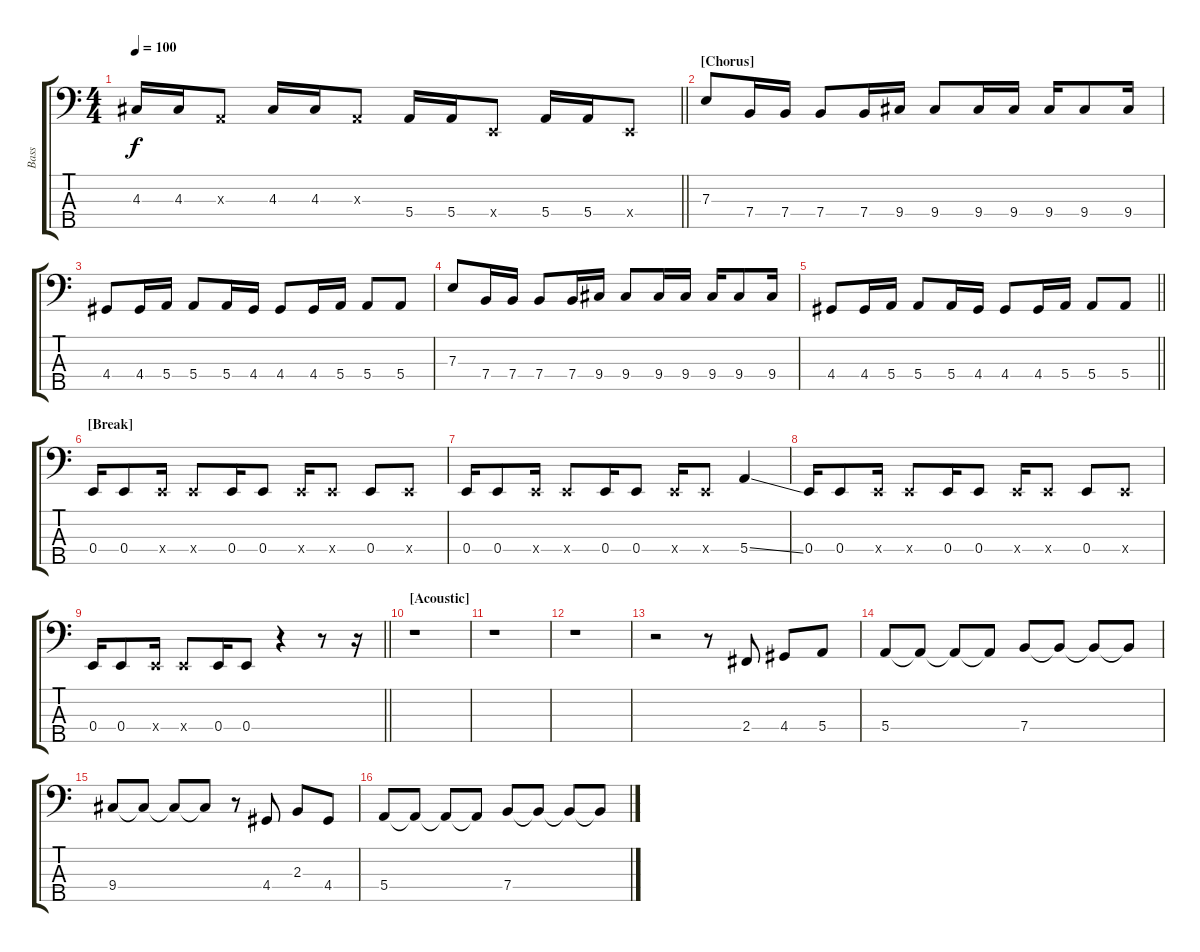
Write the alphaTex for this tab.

\track ("Bass" "Bass") {instrument electricbasspick}
\staff {score tabs}
\tuning (G2 D2 A1 E1 B0) {hide}
\ts (4 4)
\tempo 100
\clef f4
\barLineRight lightlight
\ks c
4.3.16{dy f} 4.3.16 0.3{x}.8 4.3.16 4.3.16 0.3{x}.8 5.4.16 5.4.16 0.4{x}.8 5.4.16 5.4.16 0.4{x}.8 |
\section ("" "[Chorus]")
7.3.8 7.4.16 7.4.16 7.4.8 7.4.16 9.4.16 9.4.8 9.4.16 9.4.16 9.4.16 9.4.8 9.4.16 |
4.4.8 4.4.16 5.4.16 5.4.8 5.4.16 4.4.16 4.4.8 4.4.16 5.4.16 5.4.8 5.4.8 |
7.3.8 7.4.16 7.4.16 7.4.8 7.4.16 9.4.16 9.4.8 9.4.16 9.4.16 9.4.16 9.4.8 9.4.16 |
\barLineRight lightlight
4.4.8 4.4.16 5.4.16 5.4.8 5.4.16 4.4.16 4.4.8 4.4.16 5.4.16 5.4.8 5.4.8 |
\section ("" "[Break]")
0.4.16 0.4.8 0.4{x}.16 0.4{x}.8 0.4.16 0.4.8 0.4{x}.16 0.4{x}.8 0.4.8 0.4{x}.8 |
0.4.16 0.4.8 0.4{x}.16 0.4{x}.8 0.4.16 0.4.8 0.4{x}.16 0.4{x}.8 5.4{ss}.4 |
0.4.16 0.4.8 0.4{x}.16 0.4{x}.8 0.4.16 0.4.8 0.4{x}.16 0.4{x}.8 0.4.8 0.4{x}.8 |
\barLineRight lightlight
0.4.16 0.4.8 0.4{x}.16 0.4{x}.8 0.4.16 0.4.8 r.4 r.8 r.16 |
\section ("" "[Acoustic]")
r.1 |
r.1 |
r.1 |
r.2 r.8 2.4.8 4.4.8 5.4.8 |
5.4.8 5.4{t}.8 5.4{t}.8 5.4{t}.8 7.4.8 7.4{t}.8 7.4{t}.8 7.4{t}.8 |
9.4.8 9.4{t}.8 9.4{t}.8 9.4{t}.8 r.8 4.4.8 2.3.8 4.4.8 |
5.4.8 5.4{t}.8 5.4{t}.8 5.4{t}.8 7.4.8 7.4{t}.8 7.4{t}.8 7.4{t}.8
